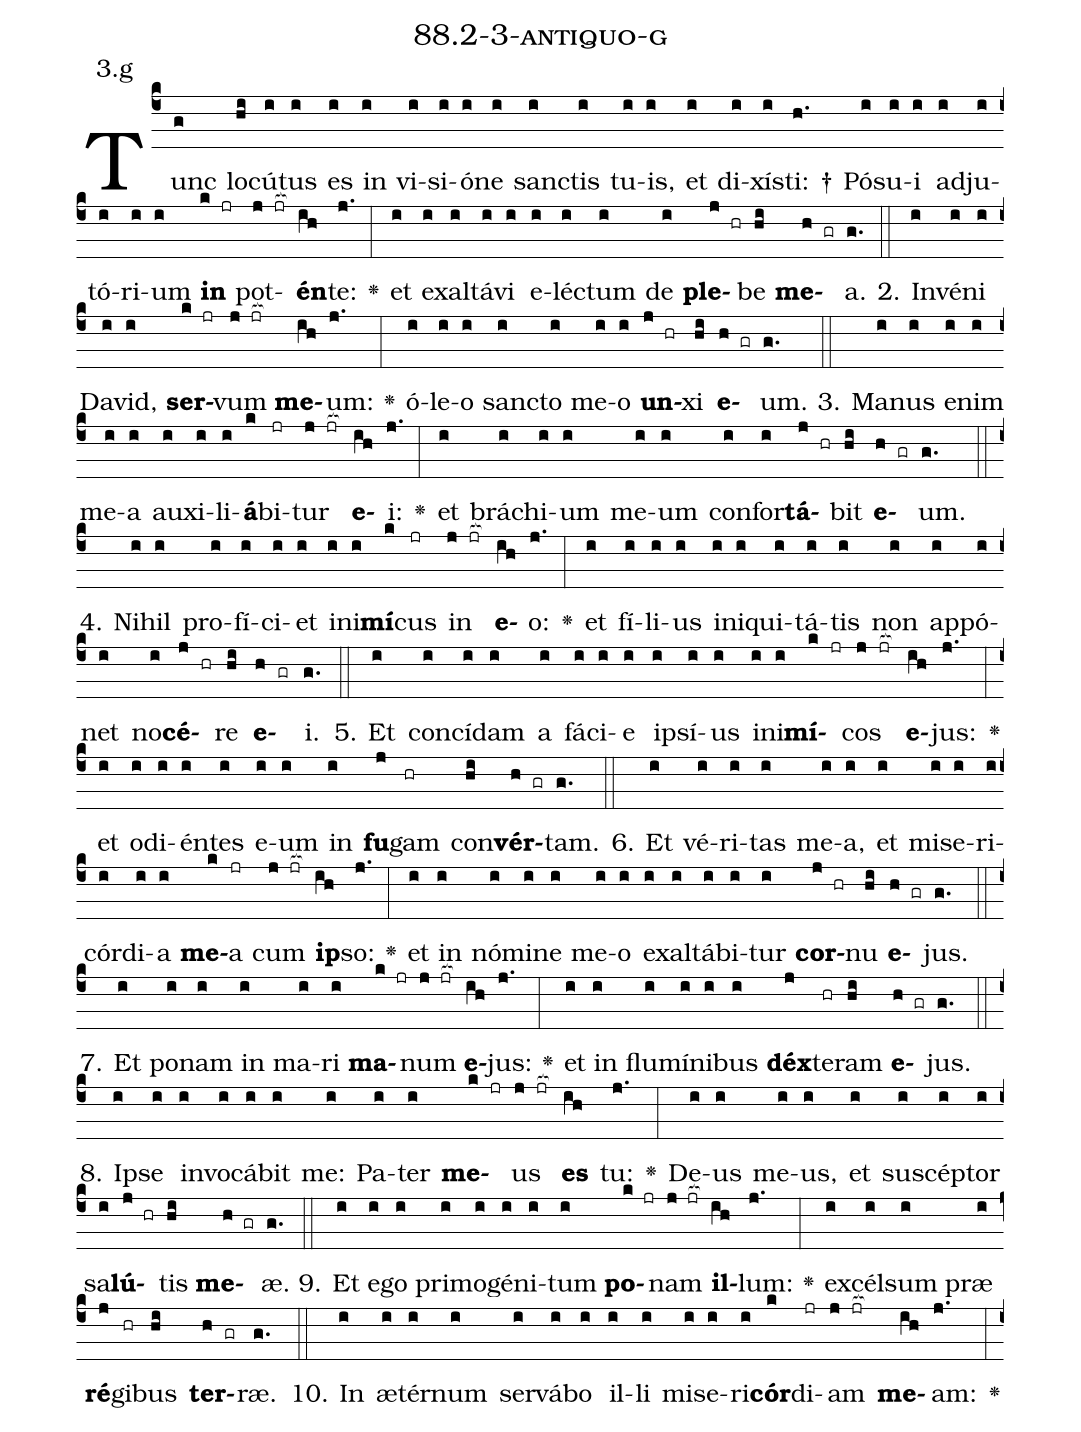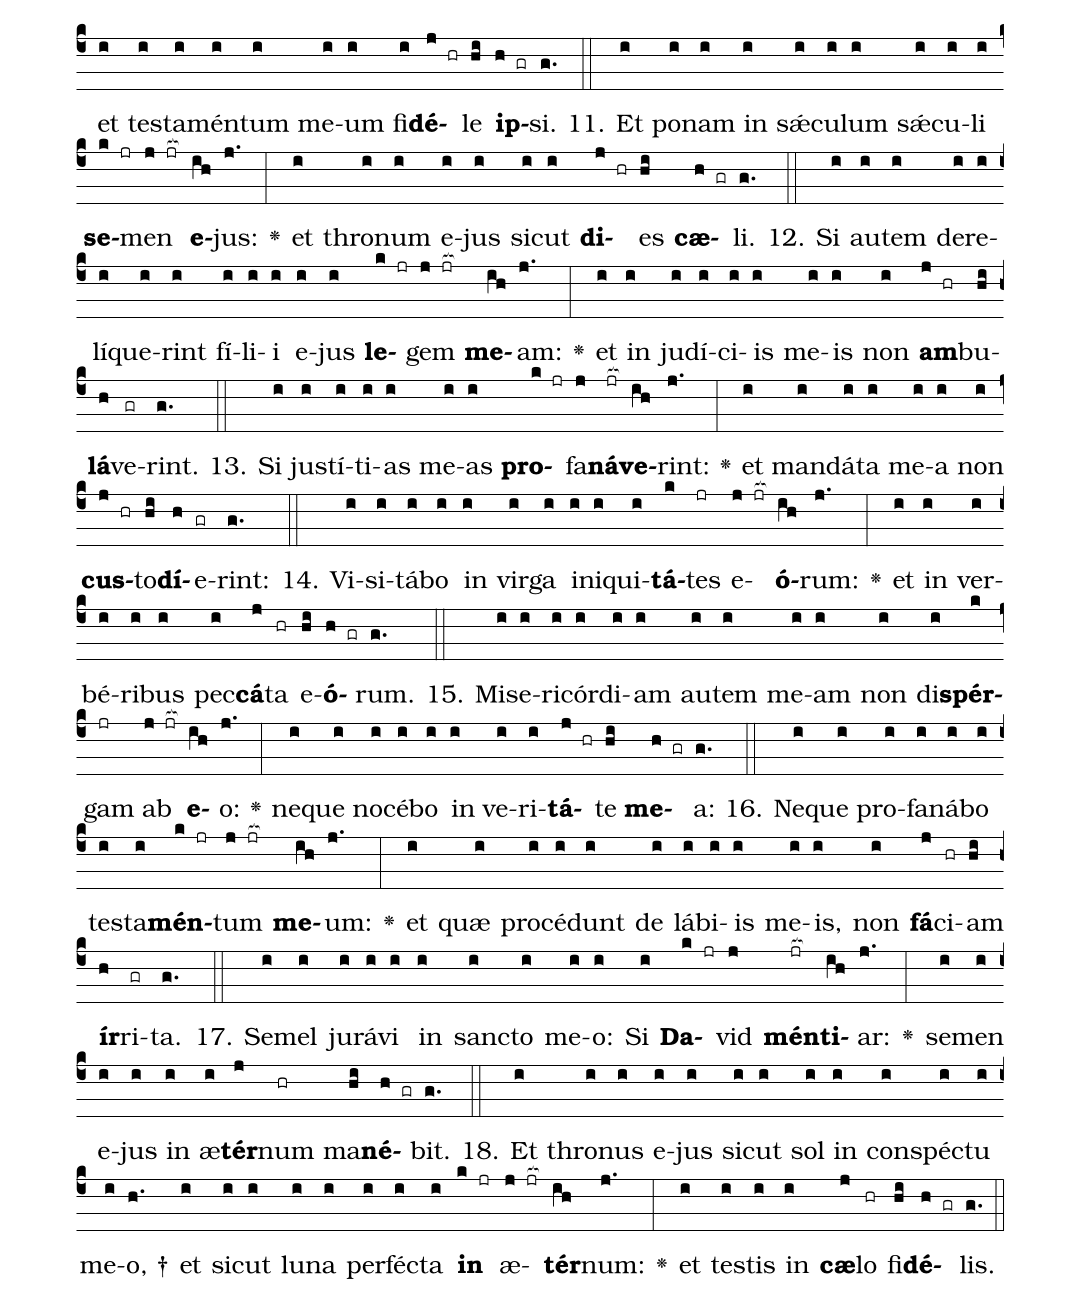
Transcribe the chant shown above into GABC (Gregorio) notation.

name: 88.2-3-antiquo-g;
annotation: 3.g;
%%
(c4)Tunc(g) lo(hi)cú(i)tus(i) es(i) in(i) vi(i)si(i)ó(i)ne(i) sanc(i)tis(i) tu(i)is,(i) et(i) di(i)xís(i)ti: †(h.) Pó(i)su(i)i(i) ad(i)ju(i)tó(i)ri(i)um(i) <b>in</b>(k jr) pot(j jr[ocb:1{])<b>én</b>(ih[ocb:0}])te:(j.) <v>\greheightstar</v>(:) et(i) ex(i)al(i)tá(i)vi(i) e(i)léc(i)tum(i) de(i) <b>ple</b>(j hr)be(hi) <b>me</b>(h gr)a.(g.) (::)
2. In(i)vé(i)ni(i) Da(i)vid,(i) <b>ser</b>(k jr)vum(j jr[ocb:1{]) <b>me</b>(ih[ocb:0}])um:(j.) <v>\greheightstar</v>(:) ó(i)le(i)o(i) sanc(i)to(i) me(i)o(i) <b>un</b>(j hr)xi(hi) <b>e</b>(h gr)um.(g.) (::)
3. Ma(i)nus(i) e(i)nim(i) me(i)a(i) au(i)xi(i)li(i)<b>á</b>(k)bi(jr)tur(j jr[ocb:1{]) <b>e</b>(ih[ocb:0}])i:(j.) <v>\greheightstar</v>(:) et(i) brá(i)chi(i)um(i) me(i)um(i) con(i)for(i)<b>tá</b>(j hr)bit(hi) <b>e</b>(h gr)um.(g.) (::)
4. Ni(i)hil(i) pro(i)fí(i)ci(i)et(i) in(i)i(i)<b>mí</b>(k)cus(jr) in(j jr[ocb:1{]) <b>e</b>(ih[ocb:0}])o:(j.) <v>\greheightstar</v>(:) et(i) fí(i)li(i)us(i) in(i)i(i)qui(i)tá(i)tis(i) non(i) ap(i)pó(i)net(i) no(i)<b>cé</b>(j hr)re(hi) <b>e</b>(h gr)i.(g.) (::)
5. Et(i) con(i)cí(i)dam(i) a(i) fá(i)ci(i)e(i) ip(i)sí(i)us(i) in(i)i(i)<b>mí</b>(k jr)cos(j jr[ocb:1{]) <b>e</b>(ih[ocb:0}])jus:(j.) <v>\greheightstar</v>(:) et(i) o(i)di(i)én(i)tes(i) e(i)um(i) in(i) <b>fu</b>(j)gam(hr) con(hi)<b>vér</b>(h gr)tam.(g.) (::)
6. Et(i) vé(i)ri(i)tas(i) me(i)a,(i) et(i) mi(i)se(i)ri(i)cór(i)di(i)a(i) <b>me</b>(k)a(jr) cum(j jr[ocb:1{]) <b>ip</b>(ih[ocb:0}])so:(j.) <v>\greheightstar</v>(:) et(i) in(i) nó(i)mi(i)ne(i) me(i)o(i) ex(i)al(i)tá(i)bi(i)tur(i) <b>cor</b>(j hr)nu(hi) <b>e</b>(h gr)jus.(g.) (::)
7. Et(i) po(i)nam(i) in(i) ma(i)ri(i) <b>ma</b>(k jr)num(j jr[ocb:1{]) <b>e</b>(ih[ocb:0}])jus:(j.) <v>\greheightstar</v>(:) et(i) in(i) flu(i)mí(i)ni(i)bus(i) <b>déx</b>(j)te(hr)ram(hi) <b>e</b>(h gr)jus.(g.) (::)
8. Ip(i)se(i) in(i)vo(i)cá(i)bit(i) me:(i) Pa(i)ter(i) <b>me</b>(k jr)us(j jr[ocb:1{]) <b>es</b>(ih[ocb:0}]) tu:(j.) <v>\greheightstar</v>(:) De(i)us(i) me(i)us,(i) et(i) su(i)scép(i)tor(i) sa(i)<b>lú</b>(j hr)tis(hi) <b>me</b>(h gr)æ.(g.) (::)
9. Et(i) e(i)go(i) pri(i)mo(i)gé(i)ni(i)tum(i) <b>po</b>(k jr)nam(j jr[ocb:1{]) <b>il</b>(ih[ocb:0}])lum:(j.) <v>\greheightstar</v>(:) ex(i)cél(i)sum(i) præ(i) <b>ré</b>(j)gi(hr)bus(hi) <b>ter</b>(h gr)ræ.(g.) (::)
10. In(i) æ(i)tér(i)num(i) ser(i)vá(i)bo(i) il(i)li(i) mi(i)se(i)ri(i)<b>cór</b>(k)di(jr)am(j jr[ocb:1{]) <b>me</b>(ih[ocb:0}])am:(j.) <v>\greheightstar</v>(:) et(i) tes(i)ta(i)mén(i)tum(i) me(i)um(i) fi(i)<b>dé</b>(j hr)le(hi) <b>ip</b>(h gr)si.(g.) (::)
11. Et(i) po(i)nam(i) in(i) sǽ(i)cu(i)lum(i) sǽ(i)cu(i)li(i) <b>se</b>(k jr)men(j jr[ocb:1{]) <b>e</b>(ih[ocb:0}])jus:(j.) <v>\greheightstar</v>(:) et(i) thro(i)num(i) e(i)jus(i) sic(i)ut(i) <b>di</b>(j hr)es(hi) <b>cæ</b>(h gr)li.(g.) (::)
12. Si(i) au(i)tem(i) de(i)re(i)lí(i)que(i)rint(i) fí(i)li(i)i(i) e(i)jus(i) <b>le</b>(k jr)gem(j jr[ocb:1{]) <b>me</b>(ih[ocb:0}])am:(j.) <v>\greheightstar</v>(:) et(i) in(i) ju(i)dí(i)ci(i)is(i) me(i)is(i) non(i) <b>am</b>(j hr)bu(hi)<b>lá</b>(h)ve(gr)rint.(g.) (::)
13. Si(i) jus(i)tí(i)ti(i)as(i) me(i)as(i) <b>pro</b>(k jr)fa(j)<b>ná</b>(jr[ocb:1{])<b>ve</b>(ih[ocb:0}])rint:(j.) <v>\greheightstar</v>(:) et(i) man(i)dá(i)ta(i) me(i)a(i) non(i) <b>cus</b>(j hr)to(hi)<b>dí</b>(h)e(gr)rint:(g.) (::)
14. Vi(i)si(i)tá(i)bo(i) in(i) vir(i)ga(i) in(i)i(i)qui(i)<b>tá</b>(k)tes(jr) e(j jr[ocb:1{])<b>ó</b>(ih[ocb:0}])rum:(j.) <v>\greheightstar</v>(:) et(i) in(i) ver(i)bé(i)ri(i)bus(i) pec(i)<b>cá</b>(j)ta(hr) e(hi)<b>ó</b>(h gr)rum.(g.) (::)
15. Mi(i)se(i)ri(i)cór(i)di(i)am(i) au(i)tem(i) me(i)am(i) non(i) di(i)<b>spér</b>(k)gam(jr) ab(j jr[ocb:1{]) <b>e</b>(ih[ocb:0}])o:(j.) <v>\greheightstar</v>(:) ne(i)que(i) no(i)cé(i)bo(i) in(i) ve(i)ri(i)<b>tá</b>(j hr)te(hi) <b>me</b>(h gr)a:(g.) (::)
16. Ne(i)que(i) pro(i)fa(i)ná(i)bo(i) tes(i)ta(i)<b>mén</b>(k jr)tum(j jr[ocb:1{]) <b>me</b>(ih[ocb:0}])um:(j.) <v>\greheightstar</v>(:) et(i) quæ(i) pro(i)cé(i)dunt(i) de(i) lá(i)bi(i)is(i) me(i)is,(i) non(i) <b>fá</b>(j)ci(hr)am(hi) <b>ír</b>(h)ri(gr)ta.(g.) (::)
17. Se(i)mel(i) ju(i)rá(i)vi(i) in(i) sanc(i)to(i) me(i)o:(i) Si(i) <b>Da</b>(k jr)vid(j) <b>mén</b>(jr[ocb:1{])<b>ti</b>(ih[ocb:0}])ar:(j.) <v>\greheightstar</v>(:) se(i)men(i) e(i)jus(i) in(i) æ(i)<b>tér</b>(j)num(hr) ma(hi)<b>né</b>(h gr)bit.(g.) (::)
18. Et(i) thro(i)nus(i) e(i)jus(i) sic(i)ut(i) sol(i) in(i) con(i)spéc(i)tu(i) me(i)o, †(h.) et(i) sic(i)ut(i) lu(i)na(i) per(i)féc(i)ta(i) <b>in</b>(k jr) æ(j jr[ocb:1{])<b>tér</b>(ih[ocb:0}])num:(j.) <v>\greheightstar</v>(:) et(i) tes(i)tis(i) in(i) <b>cæ</b>(j)lo(hr) fi(hi)<b>dé</b>(h gr)lis.(g.) (::)
